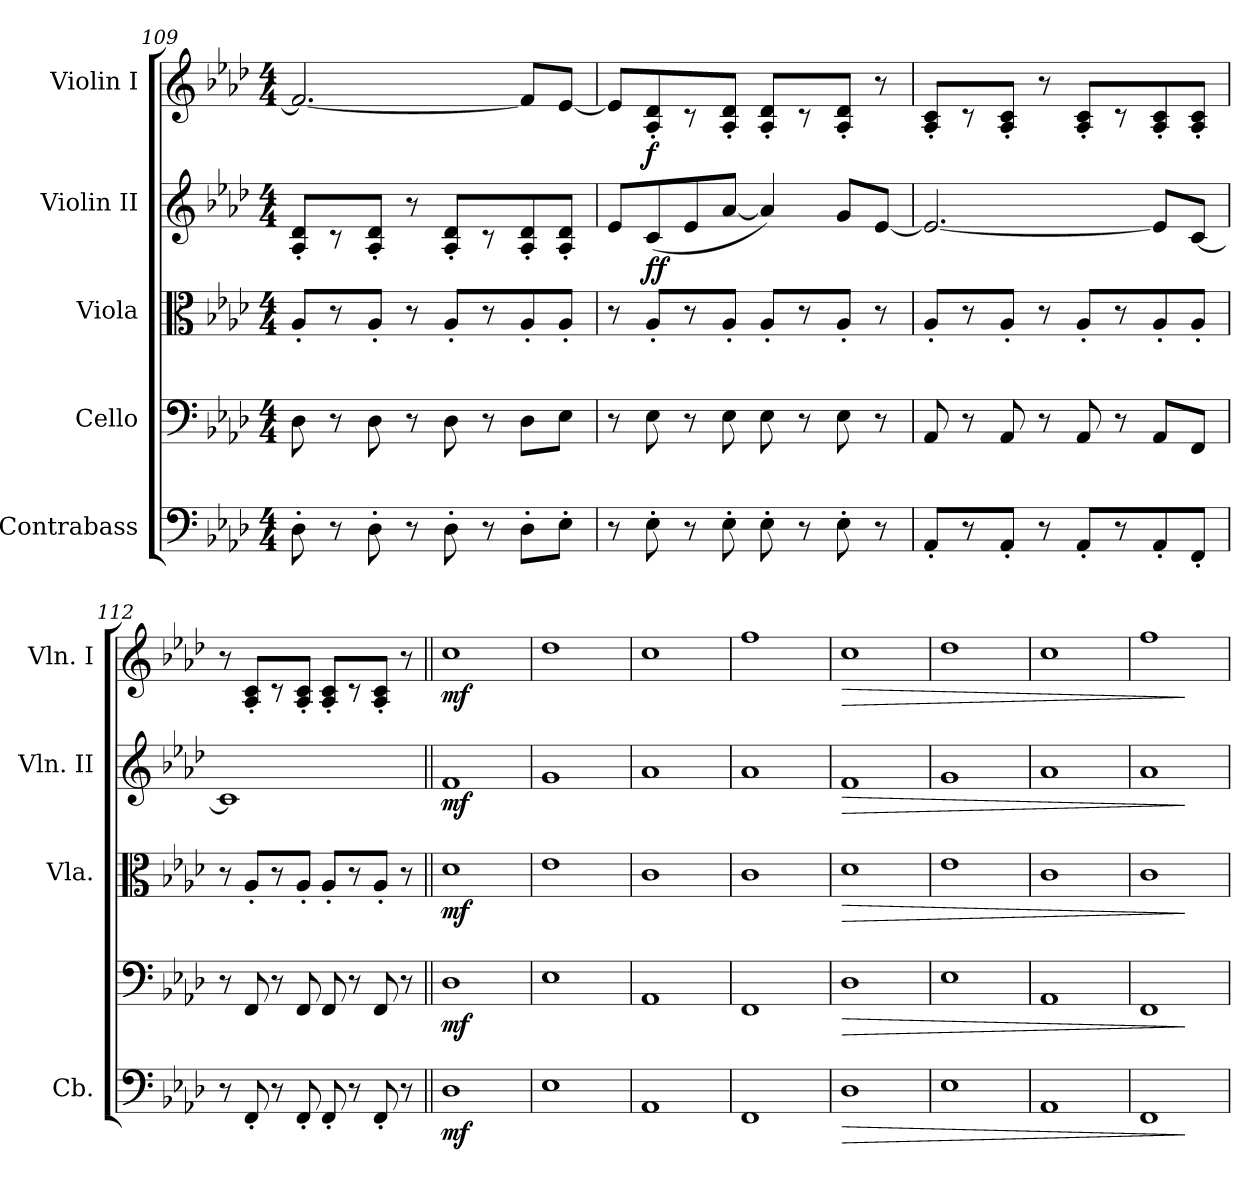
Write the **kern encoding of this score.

**kern	**dynam	**kern	**dynam	**kern	**dynam	**kern	**dynam	**kern	**dynam
*part5	*part5	*part4	*part4	*part3	*part3	*part2	*part2	*part1	*part1
*staff5	*staff5	*staff4	*staff4	*staff3	*staff3	*staff2	*staff2	*staff1	*staff1
*I"Contrabass	*	*I"Cello	*	*I"Viola	*	*I"Violin II	*	*I"Violin I	*
*I'Cb.	*	*	*	*I'Vla.	*	*I'Vln. II	*	*I'Vln. I	*
!!LO:LB:g=z
*clefF4	*	*clefF4	*	*clefC3	*	*clefG2	*	*clefG2	*
*ITrd7c12	*	*	*	*	*	*	*	*	*
*k[b-e-a-d-]	*	*k[b-e-a-d-]	*	*k[b-e-a-d-]	*	*k[b-e-a-d-]	*	*k[b-e-a-d-]	*
*A-:	*	*A-:	*	*A-:	*	*A-:	*	*A-:	*
*M4/4	*	*M4/4	*	*M4/4	*	*M4/4	*	*M4/4	*
=109	=109	=109	=109	=109	=109	=109	=109	=109	=109
8DD-'>\	.	8D-\	.	8A-'</L	.	8A-/'< 8d-/'<L	.	2.f/_	.
8r	.	8r	.	8r	.	8r	.	.	.
8DD-'>\	.	8D-\	.	8A-'</J	.	8A-/'< 8d-/'<J	.	.	.
8r	.	8r	.	8r	.	8r	.	.	.
8DD-'>\	.	8D-\	.	8A-'</L	.	8A-/'< 8d-/'<L	.	.	.
8r	.	8r	.	8r	.	8r	.	.	.
8DD-'>\L	.	8D-\L	.	8A-'</	.	8A-/'< 8d-/'<	.	8f/L]	.
8EE-'>\J	.	8E-\J	.	8A-'</J	.	8A-/'< 8d-/'<J	.	[8e-/J	.
=110	=110	=110	=110	=110	=110	=110	=110	=110	=110
8r	.	8r	.	8r	.	8e-/L	.	8e-/L]	.
!	!	!	!	!	!	!	!LO:DY:b	!	!LO:DY:b
8EE-'>\	.	8E-\	.	8A-'</L	.	(<8c/	ff	8A-/'< 8d-/'<	f
8r	.	8r	.	8r	.	8e-/	.	8r	.
8EE-'>\	.	8E-\	.	8A-'</J	.	[8a-/J	.	8A-/'< 8d-/'<J	.
8EE-'>\	.	8E-\	.	8A-'</L	.	4a-/])	.	8A-/'< 8d-/'<L	.
8r	.	8r	.	8r	.	.	.	8r	.
8EE-'>\	.	8E-\	.	8A-'</J	.	8g/L	.	8A-/'< 8d-/'<J	.
8r	.	8r	.	8r	.	[8e-/J	.	8r	.
=111	=111	=111	=111	=111	=111	=111	=111	=111	=111
8AAA-'</L	.	8AA-/	.	8A-'</L	.	2.e-/_	.	8A-/'< 8c/'<L	.
8r	.	8r	.	8r	.	.	.	8r	.
8AAA-'</J	.	8AA-/	.	8A-'</J	.	.	.	8A-/'< 8c/'<J	.
8r	.	8r	.	8r	.	.	.	8r	.
8AAA-'</L	.	8AA-/	.	8A-'</L	.	.	.	8A-/'< 8c/'<L	.
8r	.	8r	.	8r	.	.	.	8r	.
8AAA-'</	.	8AA-/L	.	8A-'</	.	8e-/L]	.	8A-/'< 8c/'<	.
8FFF'</J	.	8FF/J	.	8A-'</J	.	[8c/J	.	8A-/'< 8c/'<J	.
=112	=112	=112	=112	=112	=112	=112	=112	=112	=112
8r	.	8r	.	8r	.	1c]	.	8r	.
8FFF'</	.	8FF/	.	8A-'</L	.	.	.	8A-/'< 8c/'<L	.
8r	.	8r	.	8r	.	.	.	8r	.
8FFF'</	.	8FF/	.	8A-'</J	.	.	.	8A-/'< 8c/'<J	.
8FFF'</	.	8FF/	.	8A-'</L	.	.	.	8A-/'< 8c/'<L	.
8r	.	8r	.	8r	.	.	.	8r	.
8FFF'</	.	8FF/	.	8A-'</J	.	.	.	8A-/'< 8c/'<J	.
8r	.	8r	.	8r	.	.	.	8r	.
!!LO:PB:g=z
=113||	=113||	=113||	=113||	=113||	=113||	=113||	=113||	=113||	=113||
!	!LO:DY:b	!	!LO:DY:b	!	!LO:DY:b	!	!LO:DY:b	!	!LO:DY:b
1DD-	mf	1D-	mf	1d-	mf	1f	mf	1cc	mf
=114	=114	=114	=114	=114	=114	=114	=114	=114	=114
1EE-	.	1E-	.	1e-	.	1g	.	1dd-	.
=115	=115	=115	=115	=115	=115	=115	=115	=115	=115
1AAA-	.	1AA-	.	1c	.	1a-	.	1cc	.
=116	=116	=116	=116	=116	=116	=116	=116	=116	=116
1FFF	.	1FF	.	1c	.	1a-	.	1ff	.
!!LO:LB:g=z
=117	=117	=117	=117	=117	=117	=117	=117	=117	=117
!	!LO:HP:b	!	!LO:HP:b	!	!LO:HP:b	!	!LO:HP:b	!	!LO:HP:b
1DD-	>	1D-	>	1d-	>	1f	>	1cc	>
=118	=118	=118	=118	=118	=118	=118	=118	=118	=118
1EE-	.	1E-	.	1e-	.	1g	.	1dd-	.
=119	=119	=119	=119	=119	=119	=119	=119	=119	=119
1AAA-	.	1AA-	.	1c	.	1a-	.	1cc	.
=120	=120	=120	=120	=120	=120	=120	=120	=120	=120
1FFF	.	1FF	.	1c	.	1a-	.	1ff	.
.	]	.	]	.	]	.	]	.	]
=	=	=	=	=	=	=	=	=	=
*-	*-	*-	*-	*-	*-	*-	*-	*-	*-
